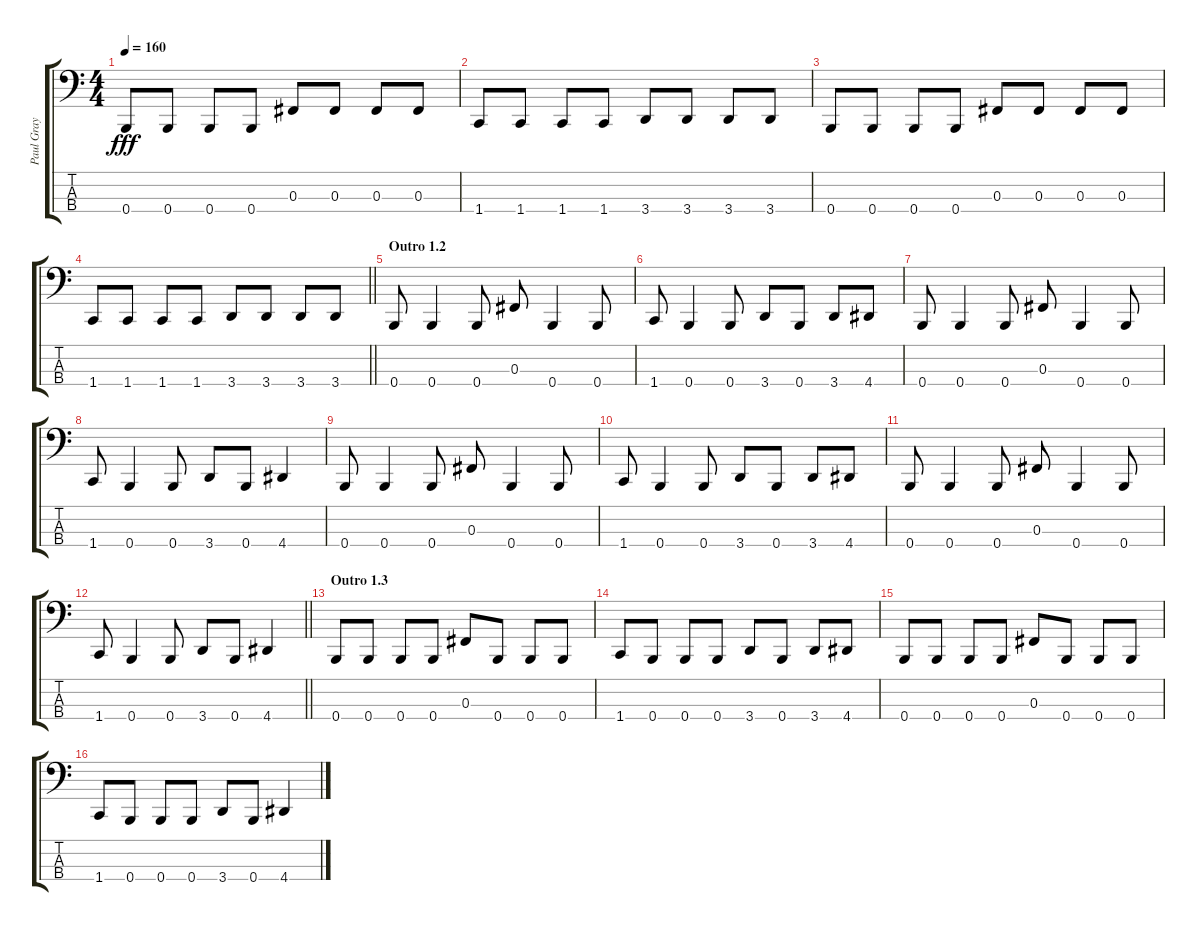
\track ("Paul Gray" "Paul Gray") {instrument electricbasspick}
\staff {score tabs}
\tuning (E2 B1 Gb1 B0) {hide}
\ts (4 4)
\tempo 160
\clef f4
\ks c
0.4.8{dy fff} 0.4.8 0.4.8 0.4.8 0.3.8 0.3.8 0.3.8 0.3.8 |
1.4.8 1.4.8 1.4.8 1.4.8 3.4.8 3.4.8 3.4.8 3.4.8 |
0.4.8 0.4.8 0.4.8 0.4.8 0.3.8 0.3.8 0.3.8 0.3.8 |
\barLineRight lightlight
1.4.8 1.4.8 1.4.8 1.4.8 3.4.8 3.4.8 3.4.8 3.4.8 |
\section ("" "Outro 1.2")
0.4.8 0.4.4 0.4.8 0.3.8 0.4.4 0.4.8 |
1.4.8 0.4.4 0.4.8 3.4.8 0.4.8 3.4.8 4.4.8 |
0.4.8 0.4.4 0.4.8 0.3.8 0.4.4 0.4.8 |
1.4.8 0.4.4 0.4.8 3.4.8 0.4.8 4.4.4 |
0.4.8 0.4.4 0.4.8 0.3.8 0.4.4 0.4.8 |
1.4.8 0.4.4 0.4.8 3.4.8 0.4.8 3.4.8 4.4.8 |
0.4.8 0.4.4 0.4.8 0.3.8 0.4.4 0.4.8 |
\barLineRight lightlight
1.4.8 0.4.4 0.4.8 3.4.8 0.4.8 4.4.4 |
\section ("" "Outro 1.3")
0.4.8 0.4.8 0.4.8 0.4.8 0.3.8 0.4.8 0.4.8 0.4.8 |
1.4.8 0.4.8 0.4.8 0.4.8 3.4.8 0.4.8 3.4.8 4.4.8 |
0.4.8 0.4.8 0.4.8 0.4.8 0.3.8 0.4.8 0.4.8 0.4.8 |
1.4.8 0.4.8 0.4.8 0.4.8 3.4.8 0.4.8 4.4.4
